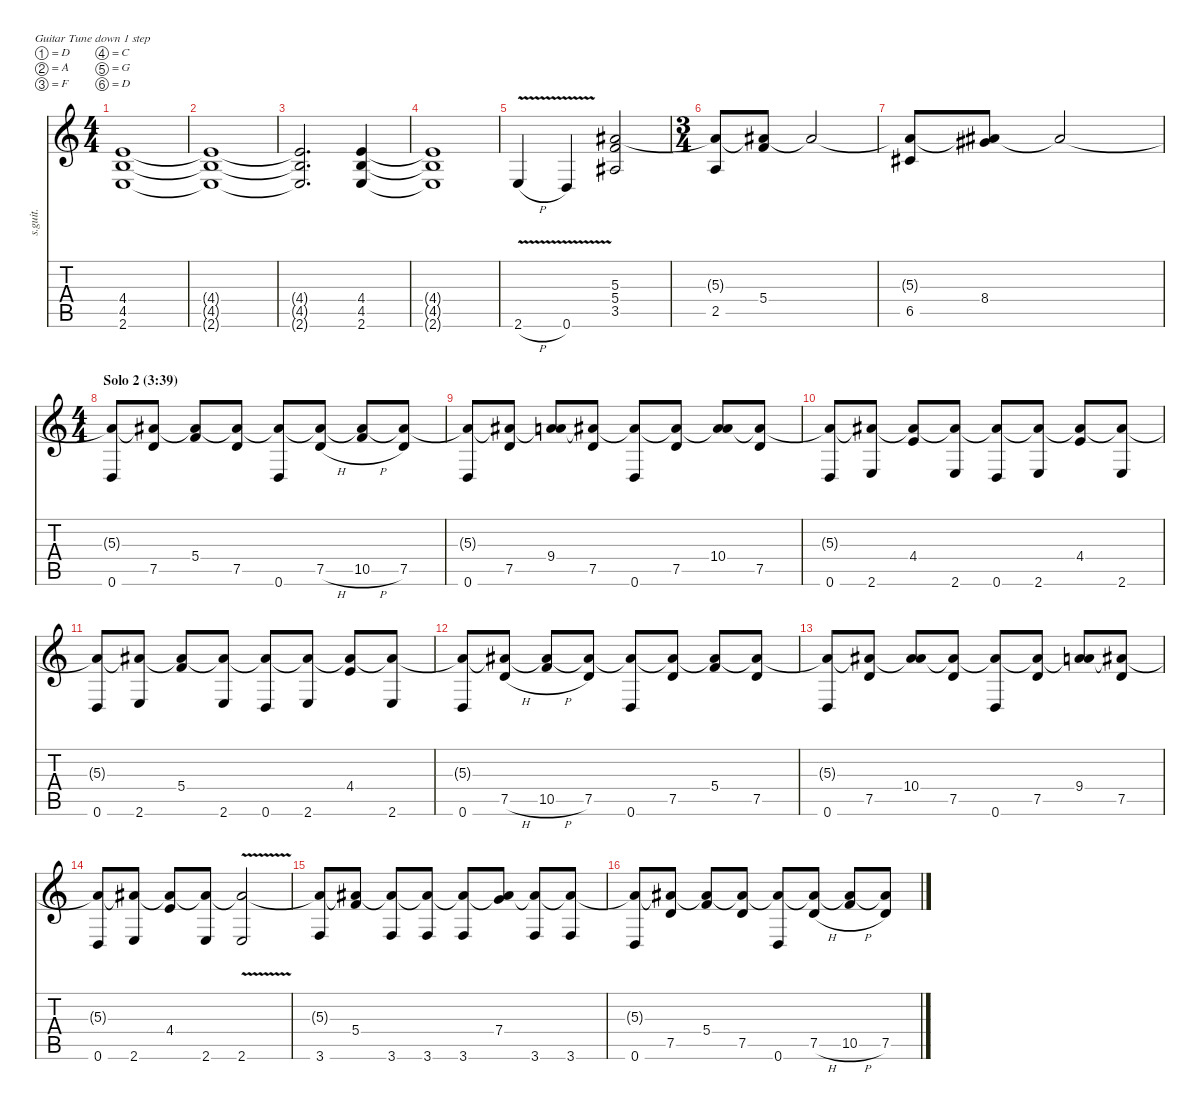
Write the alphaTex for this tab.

\defaultSystemsLayout 4
\hideDynamics
\bracketExtendMode nobrackets
\track ("Guitar II" "s.guit.") {instrument distortionguitar}
\staff {score tabs}
\tuning (D4 A3 F3 C3 G2 D2)
\ts (4 4)
\tempo (240 hide)
\clef g2
\ks c
(4.4 4.5 2.6).1{lyrics (0 "") lyrics (1 "") lyrics (2 "") lyrics (3 "") lyrics (4 "") dy f} |
(4.4{t} 4.5{t} 2.6{t}).1{lyrics (0 "") lyrics (1 "") lyrics (2 "") lyrics (3 "") lyrics (4 "")} |
(4.4{t} 4.5{t} 2.6{t}).2{d lyrics (0 "") lyrics (1 "") lyrics (2 "") lyrics (3 "") lyrics (4 "")} (4.4 4.5 2.6).4{lyrics (0 "") lyrics (1 "") lyrics (2 "") lyrics (3 "") lyrics (4 "")} |
(4.4{t} 4.5{t} 2.6{t}).1{lyrics (0 "") lyrics (1 "") lyrics (2 "") lyrics (3 "") lyrics (4 "")} |
2.6{v h}.4{lyrics (0 "") lyrics (1 "") lyrics (2 "") lyrics (3 "") lyrics (4 "")} 0.6{v}.4{lyrics (0 "") lyrics (1 "") lyrics (2 "") lyrics (3 "") lyrics (4 "")} (5.3{acc #} 5.4 3.5{acc #}).2{lyrics (0 "") lyrics (1 "") lyrics (2 "") lyrics (3 "") lyrics (4 "")} |
\ts (3 4)
\beaming (8 2 2 2 2)
(5.3{t acc #} 2.5).8{lyrics (0 "") lyrics (1 "") lyrics (2 "") lyrics (3 "") lyrics (4 "")} (5.3{t acc #} 5.4).8{lyrics (0 "") lyrics (1 "") lyrics (2 "") lyrics (3 "") lyrics (4 "")} 5.3{t acc #}.2{lyrics (0 "") lyrics (1 "") lyrics (2 "") lyrics (3 "") lyrics (4 "")} |
(5.3{t acc #} 6.5{acc #}).8{lyrics (0 "") lyrics (1 "") lyrics (2 "") lyrics (3 "") lyrics (4 "")} (5.3{t acc #} 8.4{acc #}).8{lyrics (0 "") lyrics (1 "") lyrics (2 "") lyrics (3 "") lyrics (4 "")} 5.3{t acc #}.2{lyrics (0 "") lyrics (1 "") lyrics (2 "") lyrics (3 "") lyrics (4 "")} |
\ts (4 4)
\beaming (8 2 2 2 2)
\section ("" "Solo 2 (3:39)")
(5.3{t acc #} 0.6).8{lyrics (0 "") lyrics (1 "") lyrics (2 "") lyrics (3 "") lyrics (4 "")} (5.3{t acc #} 7.5).8{lyrics (0 "") lyrics (1 "") lyrics (2 "") lyrics (3 "") lyrics (4 "")} (5.3{t acc #} 5.4).8{lyrics (0 "") lyrics (1 "") lyrics (2 "") lyrics (3 "") lyrics (4 "")} (5.3{t acc #} 7.5).8{lyrics (0 "") lyrics (1 "") lyrics (2 "") lyrics (3 "") lyrics (4 "")} (5.3{t acc #} 0.6).8{lyrics (0 "") lyrics (1 "") lyrics (2 "") lyrics (3 "") lyrics (4 "")} (5.3{t acc #} 7.5{h}).8{lyrics (0 "") lyrics (1 "") lyrics (2 "") lyrics (3 "") lyrics (4 "")} (5.3{t acc #} 10.5{h}).8{lyrics (0 "") lyrics (1 "") lyrics (2 "") lyrics (3 "") lyrics (4 "")} (5.3{t acc #} 7.5).8{lyrics (0 "") lyrics (1 "") lyrics (2 "") lyrics (3 "") lyrics (4 "")} |
(5.3{t acc #} 0.6).8{lyrics (0 "") lyrics (1 "") lyrics (2 "") lyrics (3 "") lyrics (4 "")} (5.3{t acc #} 7.5).8{lyrics (0 "") lyrics (1 "") lyrics (2 "") lyrics (3 "") lyrics (4 "")} (5.3{t acc #} 9.4).8{lyrics (0 "") lyrics (1 "") lyrics (2 "") lyrics (3 "") lyrics (4 "")} (5.3{t acc #} 7.5).8{lyrics (0 "") lyrics (1 "") lyrics (2 "") lyrics (3 "") lyrics (4 "")} (5.3{t acc #} 0.6).8{lyrics (0 "") lyrics (1 "") lyrics (2 "") lyrics (3 "") lyrics (4 "")} (5.3{t acc #} 7.5).8{lyrics (0 "") lyrics (1 "") lyrics (2 "") lyrics (3 "") lyrics (4 "")} (5.3{t acc #} 10.4{acc #}).8{lyrics (0 "") lyrics (1 "") lyrics (2 "") lyrics (3 "") lyrics (4 "")} (5.3{t acc #} 7.5).8{lyrics (0 "") lyrics (1 "") lyrics (2 "") lyrics (3 "") lyrics (4 "")} |
(5.3{t acc #} 0.6).8{lyrics (0 "") lyrics (1 "") lyrics (2 "") lyrics (3 "") lyrics (4 "")} (5.3{t acc #} 2.6).8{lyrics (0 "") lyrics (1 "") lyrics (2 "") lyrics (3 "") lyrics (4 "")} (5.3{t acc #} 4.4).8{lyrics (0 "") lyrics (1 "") lyrics (2 "") lyrics (3 "") lyrics (4 "")} (5.3{t acc #} 2.6).8{lyrics (0 "") lyrics (1 "") lyrics (2 "") lyrics (3 "") lyrics (4 "")} (5.3{t acc #} 0.6).8{lyrics (0 "") lyrics (1 "") lyrics (2 "") lyrics (3 "") lyrics (4 "")} (5.3{t acc #} 2.6).8{lyrics (0 "") lyrics (1 "") lyrics (2 "") lyrics (3 "") lyrics (4 "")} (5.3{t acc #} 4.4).8{lyrics (0 "") lyrics (1 "") lyrics (2 "") lyrics (3 "") lyrics (4 "")} (5.3{t acc #} 2.6).8{lyrics (0 "") lyrics (1 "") lyrics (2 "") lyrics (3 "") lyrics (4 "")} |
(5.3{t acc #} 0.6).8{lyrics (0 "") lyrics (1 "") lyrics (2 "") lyrics (3 "") lyrics (4 "")} (5.3{t acc #} 2.6).8{lyrics (0 "") lyrics (1 "") lyrics (2 "") lyrics (3 "") lyrics (4 "")} (5.3{t acc #} 5.4).8{lyrics (0 "") lyrics (1 "") lyrics (2 "") lyrics (3 "") lyrics (4 "")} (5.3{t acc #} 2.6).8{lyrics (0 "") lyrics (1 "") lyrics (2 "") lyrics (3 "") lyrics (4 "")} (5.3{t acc #} 0.6).8{lyrics (0 "") lyrics (1 "") lyrics (2 "") lyrics (3 "") lyrics (4 "")} (5.3{t acc #} 2.6).8{lyrics (0 "") lyrics (1 "") lyrics (2 "") lyrics (3 "") lyrics (4 "")} (5.3{t acc #} 4.4).8{lyrics (0 "") lyrics (1 "") lyrics (2 "") lyrics (3 "") lyrics (4 "")} (5.3{t acc #} 2.6).8{lyrics (0 "") lyrics (1 "") lyrics (2 "") lyrics (3 "") lyrics (4 "")} |
(5.3{t acc #} 0.6).8{lyrics (0 "") lyrics (1 "") lyrics (2 "") lyrics (3 "") lyrics (4 "")} (5.3{t acc #} 7.5{h}).8{lyrics (0 "") lyrics (1 "") lyrics (2 "") lyrics (3 "") lyrics (4 "")} (5.3{t acc #} 10.5{h}).8{lyrics (0 "") lyrics (1 "") lyrics (2 "") lyrics (3 "") lyrics (4 "")} (5.3{t acc #} 7.5).8{lyrics (0 "") lyrics (1 "") lyrics (2 "") lyrics (3 "") lyrics (4 "")} (5.3{t acc #} 0.6).8{lyrics (0 "") lyrics (1 "") lyrics (2 "") lyrics (3 "") lyrics (4 "")} (5.3{t acc #} 7.5).8{lyrics (0 "") lyrics (1 "") lyrics (2 "") lyrics (3 "") lyrics (4 "")} (5.3{t acc #} 5.4).8{lyrics (0 "") lyrics (1 "") lyrics (2 "") lyrics (3 "") lyrics (4 "")} (5.3{t acc #} 7.5).8{lyrics (0 "") lyrics (1 "") lyrics (2 "") lyrics (3 "") lyrics (4 "")} |
(5.3{t acc #} 0.6).8{lyrics (0 "") lyrics (1 "") lyrics (2 "") lyrics (3 "") lyrics (4 "")} (5.3{t acc #} 7.5).8{lyrics (0 "") lyrics (1 "") lyrics (2 "") lyrics (3 "") lyrics (4 "")} (5.3{t acc #} 10.4{acc #}).8{lyrics (0 "") lyrics (1 "") lyrics (2 "") lyrics (3 "") lyrics (4 "")} (5.3{t acc #} 7.5).8{lyrics (0 "") lyrics (1 "") lyrics (2 "") lyrics (3 "") lyrics (4 "")} (5.3{t acc #} 0.6).8{lyrics (0 "") lyrics (1 "") lyrics (2 "") lyrics (3 "") lyrics (4 "")} (5.3{t acc #} 7.5).8{lyrics (0 "") lyrics (1 "") lyrics (2 "") lyrics (3 "") lyrics (4 "")} (5.3{t acc #} 9.4).8{lyrics (0 "") lyrics (1 "") lyrics (2 "") lyrics (3 "") lyrics (4 "")} (5.3{t acc #} 7.5).8{lyrics (0 "") lyrics (1 "") lyrics (2 "") lyrics (3 "") lyrics (4 "")} |
(5.3{t acc #} 0.6).8{lyrics (0 "") lyrics (1 "") lyrics (2 "") lyrics (3 "") lyrics (4 "")} (5.3{t acc #} 2.6).8{lyrics (0 "") lyrics (1 "") lyrics (2 "") lyrics (3 "") lyrics (4 "")} (5.3{t acc #} 4.4).8{lyrics (0 "") lyrics (1 "") lyrics (2 "") lyrics (3 "") lyrics (4 "")} (5.3{t acc #} 2.6).8{lyrics (0 "") lyrics (1 "") lyrics (2 "") lyrics (3 "") lyrics (4 "")} (5.3{t acc #} 2.6{v}).2{lyrics (0 "") lyrics (1 "") lyrics (2 "") lyrics (3 "") lyrics (4 "")} |
(5.3{t acc #} 3.6).8{lyrics (0 "") lyrics (1 "") lyrics (2 "") lyrics (3 "") lyrics (4 "")} (5.3{t acc #} 5.4).8{lyrics (0 "") lyrics (1 "") lyrics (2 "") lyrics (3 "") lyrics (4 "")} (5.3{t acc #} 3.6).8{lyrics (0 "") lyrics (1 "") lyrics (2 "") lyrics (3 "") lyrics (4 "")} (5.3{t acc #} 3.6).8{lyrics (0 "") lyrics (1 "") lyrics (2 "") lyrics (3 "") lyrics (4 "")} (5.3{t acc #} 3.6).8{lyrics (0 "") lyrics (1 "") lyrics (2 "") lyrics (3 "") lyrics (4 "")} (5.3{t acc #} 7.4).8{lyrics (0 "") lyrics (1 "") lyrics (2 "") lyrics (3 "") lyrics (4 "")} (5.3{t acc #} 3.6).8{lyrics (0 "") lyrics (1 "") lyrics (2 "") lyrics (3 "") lyrics (4 "")} (5.3{t acc #} 3.6).8{lyrics (0 "") lyrics (1 "") lyrics (2 "") lyrics (3 "") lyrics (4 "")} |
(5.3{t acc #} 0.6).8{lyrics (0 "") lyrics (1 "") lyrics (2 "") lyrics (3 "") lyrics (4 "")} (5.3{t acc #} 7.5).8{lyrics (0 "") lyrics (1 "") lyrics (2 "") lyrics (3 "") lyrics (4 "")} (5.3{t acc #} 5.4).8{lyrics (0 "") lyrics (1 "") lyrics (2 "") lyrics (3 "") lyrics (4 "")} (5.3{t acc #} 7.5).8{lyrics (0 "") lyrics (1 "") lyrics (2 "") lyrics (3 "") lyrics (4 "")} (5.3{t acc #} 0.6).8{lyrics (0 "") lyrics (1 "") lyrics (2 "") lyrics (3 "") lyrics (4 "")} (5.3{t acc #} 7.5{h}).8{lyrics (0 "") lyrics (1 "") lyrics (2 "") lyrics (3 "") lyrics (4 "")} (5.3{t acc #} 10.5{h}).8{lyrics (0 "") lyrics (1 "") lyrics (2 "") lyrics (3 "") lyrics (4 "")} (5.3{t acc #} 7.5).8{lyrics (0 "") lyrics (1 "") lyrics (2 "") lyrics (3 "") lyrics (4 "")}
